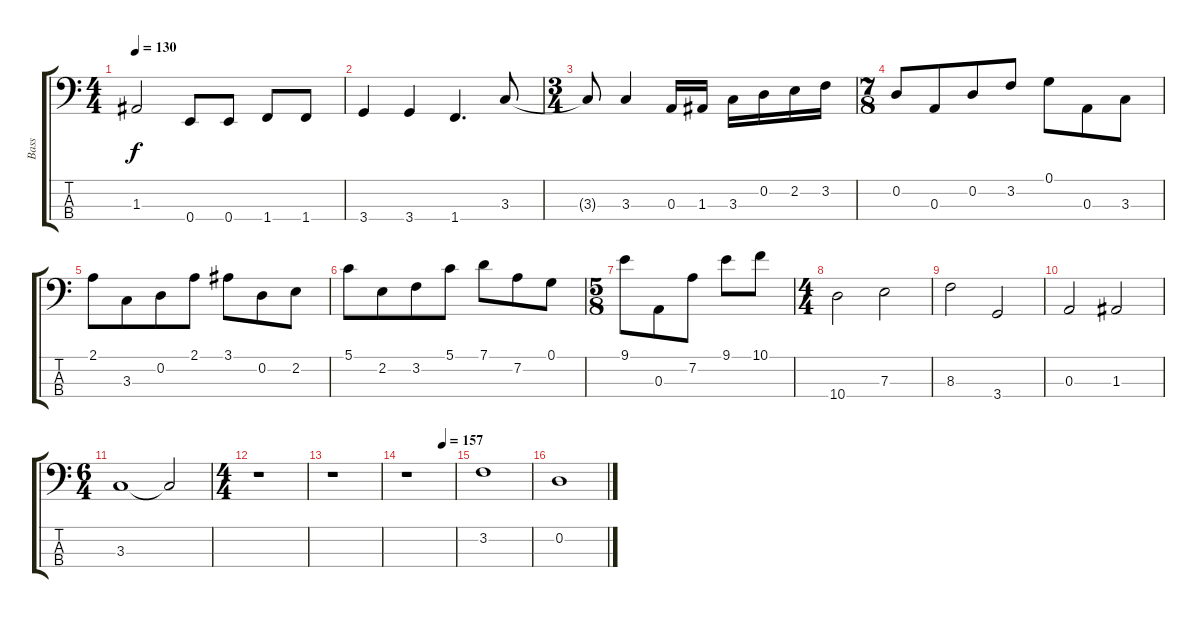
\track ("Bass" "Bass") {instrument electricbassfinger}
\staff {score tabs}
\tuning (G2 D2 A1 E1) {hide}
\ts (4 4)
\tempo 130
\clef f4
\ks c
1.3{t}.2{dy f} 0.4.8 0.4.8 1.4.8 1.4.8 |
3.4.4 3.4.4 1.4.4{d} 3.3.8 |
\ts (3 4)
3.3{t}.8 3.3.4 0.3.16 1.3.16 3.3.16 0.2.16 2.2.16 3.2.16 |
\ts (7 8)
0.2.8 0.3.8 0.2.8 3.2.8 0.1.8 0.3.8 3.3.8 |
2.1.8 3.3.8 0.2.8 2.1.8 3.1.8 0.2.8 2.2.8 |
5.1.8 2.2.8 3.2.8 5.1.8 7.1.8 7.2.8 0.1.8 |
\ts (5 8)
9.1.8 0.3.8 7.2.8 9.1.8 10.1.8 |
\ts (4 4)
10.4.2 7.3.2 |
8.3.2 3.4.2 |
0.3.2 1.3.2 |
\ts (6 4)
3.3.1 3.3{t}.2 |
\ts (4 4)
r.1 |
r.1 |
\tempo (157 0.75)
r.1 |
3.2.1 |
0.2.1
